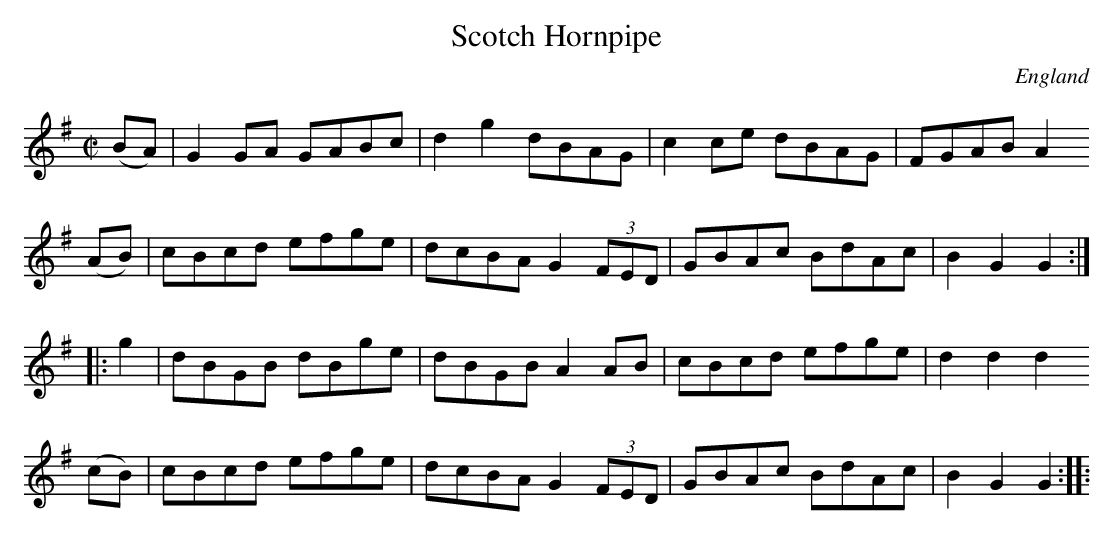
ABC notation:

X:1
T:Scotch Hornpipe
L:1/8
M:C|
O:England
K:G
(BA) | G2GA GABc | d2g2 dBAG     | c2ce dBAG | FGAB A2
(AB) | cBcd efge | dcBA G2 (3FED | \
                                  GBAc BdAc | B2G2 G2 ::
g2 | dBGB dBge | dBGB A2AB | cBcd efge | \
                                              d2d2 d2
(cB) | cBcd efge | dcBA G2(3FED | GBAc BdAc | B2G2 G2 ::
